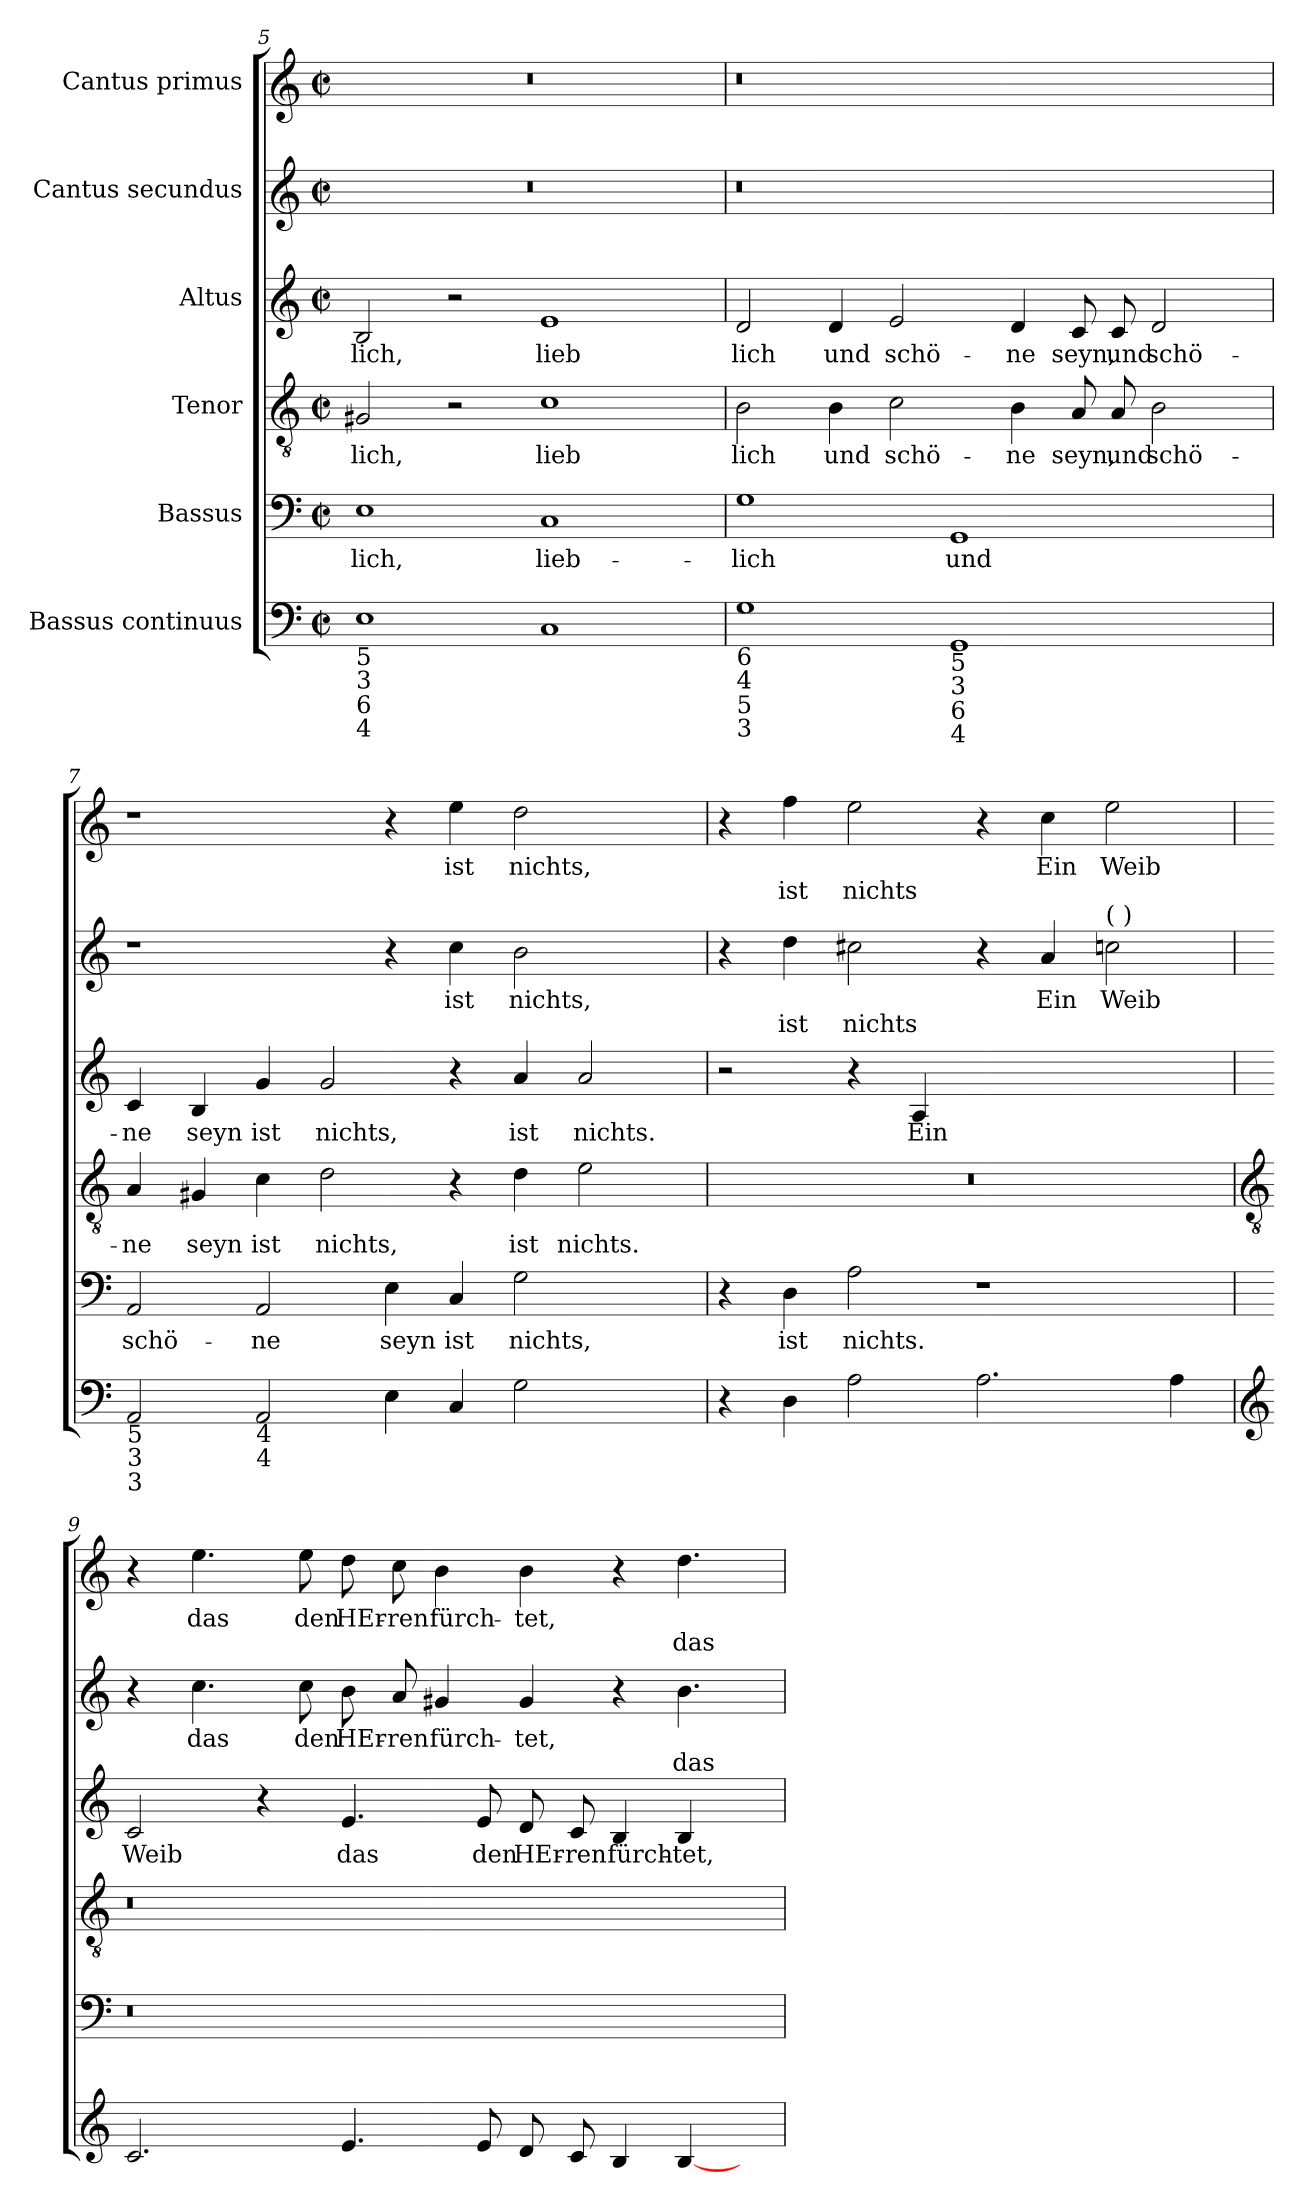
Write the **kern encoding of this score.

**kern	**kern	**text	**kern	**text	**kern	**text	**kern	**text	**text	**kern	**text	**text
*part6	*part5	*part5	*part4	*part4	*part3	*part3	*part2	*part2	*part2	*part1	*part1	*part1
*staff6	*staff5	*staff5	*staff4	*staff4	*staff3	*staff3	*staff2	*staff2	*staff2	*staff1	*staff1	*staff1
*I"Bassus continuus	*I"Bassus	*	*I"Tenor	*	*I"Altus	*	*I"Cantus secundus	*	*	*I"Cantus primus	*	*
*clefF4	*clefF4	*	*clefGv2	*	*clefG2	*	*clefG2	*	*	*clefG2	*	*
*k[]	*k[]	*	*k[]	*	*k[]	*	*k[]	*	*	*k[]	*	*
*C:	*C:	*	*C:	*	*C:	*	*C:	*	*	*C:	*	*
*M4/2	*M4/2	*	*M4/2	*	*M4/2	*	*M4/2	*	*	*M4/2	*	*
*met(c|)	*met(c|)	*	*met(c|)	*	*met(c|)	*	*met(c|)	*	*	*met(c|)	*	*
=5	=5	=5	=5	=5	=5	=5	=5	=5	=5	=5	=5	=5
!LO:TX:b:t=5\n3	!	!	!	!	!	!	!	!	!	!	!	!
!LO:TX:b:t=6\n4	!	!	!	!	!	!	!	!	!	!	!	!
!	!	!LO:LY:b	!	!LO:LY:b	!	!LO:LY:b	!	!	!	!	!	!
*	*	*	*	*	*^	*	*	*	*	*	*	*
1E	1E	-lich,	2G#X	lich,	2B	1ryy	lich,	0r	.	.	0r	.	.
.	.	.	2r	.	2r	.	.	.	.	.	.	.	.
!	!	!LO:LY:b	!	!LO:LY:b	!	!	!LO:LY:b	!	!	!	!	!	!
1C	1C	lieb-	1c	lieb	1e	2ryy	lieb	.	.	.	.	.	.
.	.	.	.	.	.	2ryy	.	.	.	.	.	.	.
=6	=6	=6	=6	=6	=6	=6	=6	=6	=6	=6	=6	=6	=6
!LO:TX:b:t=6\n4	!	!	!	!	!	!	!	!	!	!	!	!	!
!LO:TX:b:t=5\n3	!	!	!	!	!	!	!	!	!	!	!	!	!
!	!	!LO:LY:b	!	!LO:LY:b	!	!	!LO:LY:b	!	!	!	!	!	!
1G	1G	-lich	2B	lich	2d	1ryy	lich	0r	.	.	0r	.	.
!	!	!	!	!LO:LY:b	!	!	!LO:LY:b	!	!	!	!	!	!
.	.	.	4B	und	4d	.	und	.	.	.	.	.	.
!	!	!	!	!LO:LY:b	!	!	!LO:LY:b	!	!	!	!	!	!
.	.	.	2c	schö-	2e	.	schö-	.	.	.	.	.	.
!LO:TX:b:t=5\n3	!	!	!	!	!	!	!	!	!	!	!	!	!
!LO:TX:b:t=6\n4	!	!	!	!	!	!	!	!	!	!	!	!	!
!	!	!LO:LY:b	!	!	!	!	!	!	!	!	!	!	!
1GG	1GG	und	.	.	.	1ryy	.	.	.	.	.	.	.
!	!	!	!	!LO:LY:b	!	!	!LO:LY:b	!	!	!	!	!	!
.	.	.	4B	-ne	4d	.	-ne	.	.	.	.	.	.
!	!	!	!	!LO:LY:b	!	!	!LO:LY:b	!	!	!	!	!	!
.	.	.	8A	seyn,	8c	.	seyn,	.	.	.	.	.	.
!	!	!	!	!LO:LY:b	!	!	!LO:LY:b	!	!	!	!	!	!
.	.	.	8A	und	8c	.	und	.	.	.	.	.	.
!	!	!	!	!LO:LY:b	!	!	!LO:LY:b	!	!	!	!	!	!
.	.	.	2B	schö-	2d	.	schö-	.	.	.	.	.	.
4ryy	4ryy	.	.	.	.	4ryy	.	4ryy	.	.	4ryy	.	.
=7	=7	=7	=7	=7	=7	=7	=7	=7	=7	=7	=7	=7	=7
!LO:TX:b:t=5\n3	!	!	!	!	!	!	!	!	!	!	!	!	!
!LO:TX:b:t=3	!	!	!	!	!	!	!	!	!	!	!	!	!
!	!	!LO:LY:b	!	!LO:LY:b	!	!	!LO:LY:b	!	!	!	!	!	!
2AA	2AA	schö-	4A	-ne	4c	1ryy	-ne	1r	.	.	1r	.	.
!	!	!	!	!LO:LY:b	!	!	!LO:LY:b	!	!	!	!	!	!
.	.	.	4G#X	seyn	4B	.	seyn	.	.	.	.	.	.
!LO:TX:b:t=4	!	!	!	!	!	!	!	!	!	!	!	!	!
!LO:TX:b:t=4	!	!	!	!	!	!	!	!	!	!	!	!	!
!	!	!LO:LY:b	!	!LO:LY:b	!	!	!LO:LY:b	!	!	!	!	!	!
2AA	2AA	-ne	4c	ist	4g	.	ist	.	.	.	.	.	.
!	!	!	!	!LO:LY:b	!	!	!LO:LY:b	!	!	!	!	!	!
.	.	.	2d	nichts,	2g	.	nichts,	.	.	.	.	.	.
!	!	!LO:LY:b	!	!	!	!	!	!	!	!	!	!	!
4E	4E	seyn	.	.	.	1ryy	.	4r	.	.	4r	.	.
!	!	!LO:LY:b	!	!	!	!	!	!	!LO:LY:b	!	!	!LO:LY:b	!
4C	4C	ist	4r	.	4r	.	.	4cc	ist	.	4ee	ist	.
!	!	!LO:LY:b	!	!LO:LY:b	!	!	!LO:LY:b	!	!LO:LY:b	!	!	!LO:LY:b	!
2G	2G	nichts,	4d	ist	4a	.	ist	2b	nichts,	.	2dd	nichts,	.
!	!	!	!	!LO:LY:b	!	!	!LO:LY:b	!	!	!	!	!	!
.	.	.	2e	nichts.	2a	.	nichts.	.	.	.	.	.	.
4ryy	4ryy	.	.	.	.	4ryy	.	4ryy	.	.	4ryy	.	.
=8	=8	=8	=8	=8	=8	=8	=8	=8	=8	=8	=8	=8	=8
4r	4r	.	0r	.	2r	1ryy	.	4r	.	.	4r	.	.
!	!	!LO:LY:b	!	!	!	!	!	!	!	!LO:LY:b	!	!	!LO:LY:b
4D	4D	ist	.	.	.	.	.	4dd	.	ist	4ff	.	ist
!	!	!LO:LY:b	!	!	!	!	!	!	!LO:LY:b	!LO:LY:b	!	!LO:LY:b	!LO:LY:b
2A	2A	nichts.	.	.	4r	.	.	2cc#X	.	nichts	2ee	.	nichts
!	!	!	!	!	!	!	!LO:LY:b	!	!	!	!	!	!
.	.	.	.	.	4A	.	Ein	.	.	.	.	.	.
2.A	1r	.	.	.	1ryy	1ryy	.	4r	.	.	4r	.	.
!	!	!	!	!	!	!	!	!	!LO:LY:b	!	!	!LO:LY:b	!
.	.	.	.	.	.	.	.	4a	Ein	.	4cc	Ein	.
!	!	!	!	!	!	!	!	!LO:TX:a:t=(  )	!	!	!	!	!
!	!	!	!	!	!	!	!	!	!LO:LY:b	!	!	!LO:LY:b	!
.	.	.	.	.	.	.	.	2cc	Weib	.	2ee	Weib	.
4A	.	.	.	.	.	.	.	.	.	.	.	.	.
*	*	*	*	*	*v	*v	*	*	*	*	*	*	*
!!LO:LB:g=z
=9	=9	=9	=9	=9	=9	=9	=9	=9	=9	=9	=9	=9
*clefG2	*	*	*clefGv2	*	*	*	*	*	*	*	*	*
!	!	!	!	!	!	!LO:LY:b	!	!	!	!	!	!
2.c	0r	.	0r	.	2c	Weib	4r	.	.	4r	.	.
!	!	!	!	!	!	!	!	!LO:LY:b	!	!	!LO:LY:b	!
.	.	.	.	.	.	.	4.cc	das	.	4.ee	das	.
.	.	.	.	.	4r	.	.	.	.	.	.	.
!	!	!	!	!	!	!	!	!LO:LY:b	!	!	!LO:LY:b	!
.	.	.	.	.	.	.	8cc	den	.	8ee	den	.
!	!	!	!	!	!	!LO:LY:b	!	!LO:LY:b	!	!	!LO:LY:b	!
4.e	.	.	.	.	4.e	das	8b	HEr-	.	8dd	HEr-	.
!	!	!	!	!	!	!	!	!LO:LY:b	!	!	!LO:LY:b	!
.	.	.	.	.	.	.	8a	-ren	.	8cc	-ren	.
!	!	!	!	!	!	!	!	!LO:LY:b	!	!	!LO:LY:b	!
.	.	.	.	.	.	.	4g#X	fürch-	.	4b	fürch-	.
!	!	!	!	!	!	!LO:LY:b	!	!	!	!	!	!
8e	.	.	.	.	8e	den	.	.	.	.	.	.
!	!	!	!	!	!	!LO:LY:b	!	!LO:LY:b	!	!	!LO:LY:b	!
8d	.	.	.	.	8d	HEr-	4g#	-tet,	.	4b	-tet,	.
!	!	!	!	!	!	!LO:LY:b	!	!	!	!	!	!
8c	.	.	.	.	8c	-ren	.	.	.	.	.	.
!	!	!	!	!	!	!LO:LY:b	!	!	!	!	!	!
4B	.	.	.	.	4B	fürch-	4r	.	.	4r	.	.
!	!	!	!	!	!	!LO:LY:b	!	!	!LO:LY:b	!	!	!LO:LY:b
[4B	.	.	.	.	4B	-tet,	4.b	.	das	4.dd	.	das
8ryy	8ryy	.	8ryy	.	8ryy	.	.	.	.	.	.	.
=	=	=	=	=	=	=	=	=	=	=	=	=
*-	*-	*-	*-	*-	*-	*-	*-	*-	*-	*-	*-	*-
